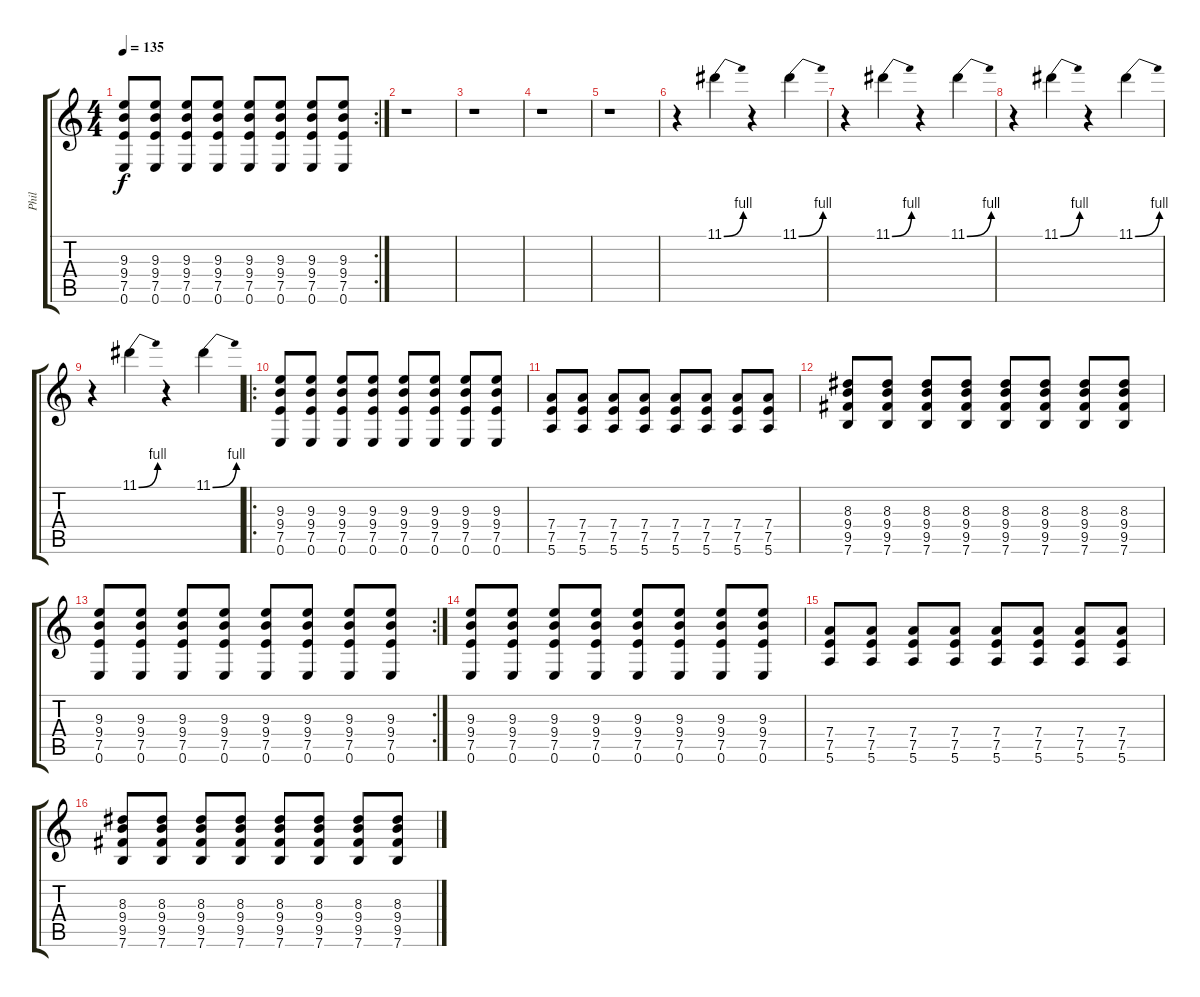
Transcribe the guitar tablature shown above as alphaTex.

\track ("Phil" "Phil") {instrument distortionguitar}
\staff {score tabs}
\tuning (E4 B3 G3 D3 A2 E2) {hide}
\rc 2
\ts (4 4)
\tempo 135
\clef g2
\ks c
(9.3 9.4 7.5 0.6).8{dy f} (9.3 9.4 7.5 0.6).8 (9.3 9.4 7.5 0.6).8 (9.3 9.4 7.5 0.6).8 (9.3 9.4 7.5 0.6).8 (9.3 9.4 7.5 0.6).8 (9.3 9.4 7.5 0.6).8 (9.3 9.4 7.5 0.6).8 |
r.1 |
r.1 |
r.1 |
r.1 |
r.4 11.1{be (bend 0 0 60 4)}.4 r.4 11.1{be (bend 0 0 60 4)}.4 |
r.4 11.1{be (bend 0 0 60 4)}.4 r.4 11.1{be (bend 0 0 60 4)}.4 |
r.4 11.1{be (bend 0 0 60 4)}.4 r.4 11.1{be (bend 0 0 60 4)}.4 |
r.4 11.1{be (bend 0 0 60 4)}.4 r.4 11.1{be (bend 0 0 60 4)}.4 |
\ro
(9.3 9.4 7.5 0.6).8 (9.3 9.4 7.5 0.6).8 (9.3 9.4 7.5 0.6).8 (9.3 9.4 7.5 0.6).8 (9.3 9.4 7.5 0.6).8 (9.3 9.4 7.5 0.6).8 (9.3 9.4 7.5 0.6).8 (9.3 9.4 7.5 0.6).8 |
(7.4 7.5 5.6).8 (7.4 7.5 5.6).8 (7.4 7.5 5.6).8 (7.4 7.5 5.6).8 (7.4 7.5 5.6).8 (7.4 7.5 5.6).8 (7.4 7.5 5.6).8 (7.4 7.5 5.6).8 |
(8.3 9.4 9.5 7.6).8 (8.3 9.4 9.5 7.6).8 (8.3 9.4 9.5 7.6).8 (8.3 9.4 9.5 7.6).8 (8.3 9.4 9.5 7.6).8 (8.3 9.4 9.5 7.6).8 (8.3 9.4 9.5 7.6).8 (8.3 9.4 9.5 7.6).8 |
\rc 2
(9.3 9.4 7.5 0.6).8 (9.3 9.4 7.5 0.6).8 (9.3 9.4 7.5 0.6).8 (9.3 9.4 7.5 0.6).8 (9.3 9.4 7.5 0.6).8 (9.3 9.4 7.5 0.6).8 (9.3 9.4 7.5 0.6).8 (9.3 9.4 7.5 0.6).8 |
(9.3 9.4 7.5 0.6).8 (9.3 9.4 7.5 0.6).8 (9.3 9.4 7.5 0.6).8 (9.3 9.4 7.5 0.6).8 (9.3 9.4 7.5 0.6).8 (9.3 9.4 7.5 0.6).8 (9.3 9.4 7.5 0.6).8 (9.3 9.4 7.5 0.6).8 |
(7.4 7.5 5.6).8 (7.4 7.5 5.6).8 (7.4 7.5 5.6).8 (7.4 7.5 5.6).8 (7.4 7.5 5.6).8 (7.4 7.5 5.6).8 (7.4 7.5 5.6).8 (7.4 7.5 5.6).8 |
(8.3 9.4 9.5 7.6).8 (8.3 9.4 9.5 7.6).8 (8.3 9.4 9.5 7.6).8 (8.3 9.4 9.5 7.6).8 (8.3 9.4 9.5 7.6).8 (8.3 9.4 9.5 7.6).8 (8.3 9.4 9.5 7.6).8 (8.3 9.4 9.5 7.6).8
